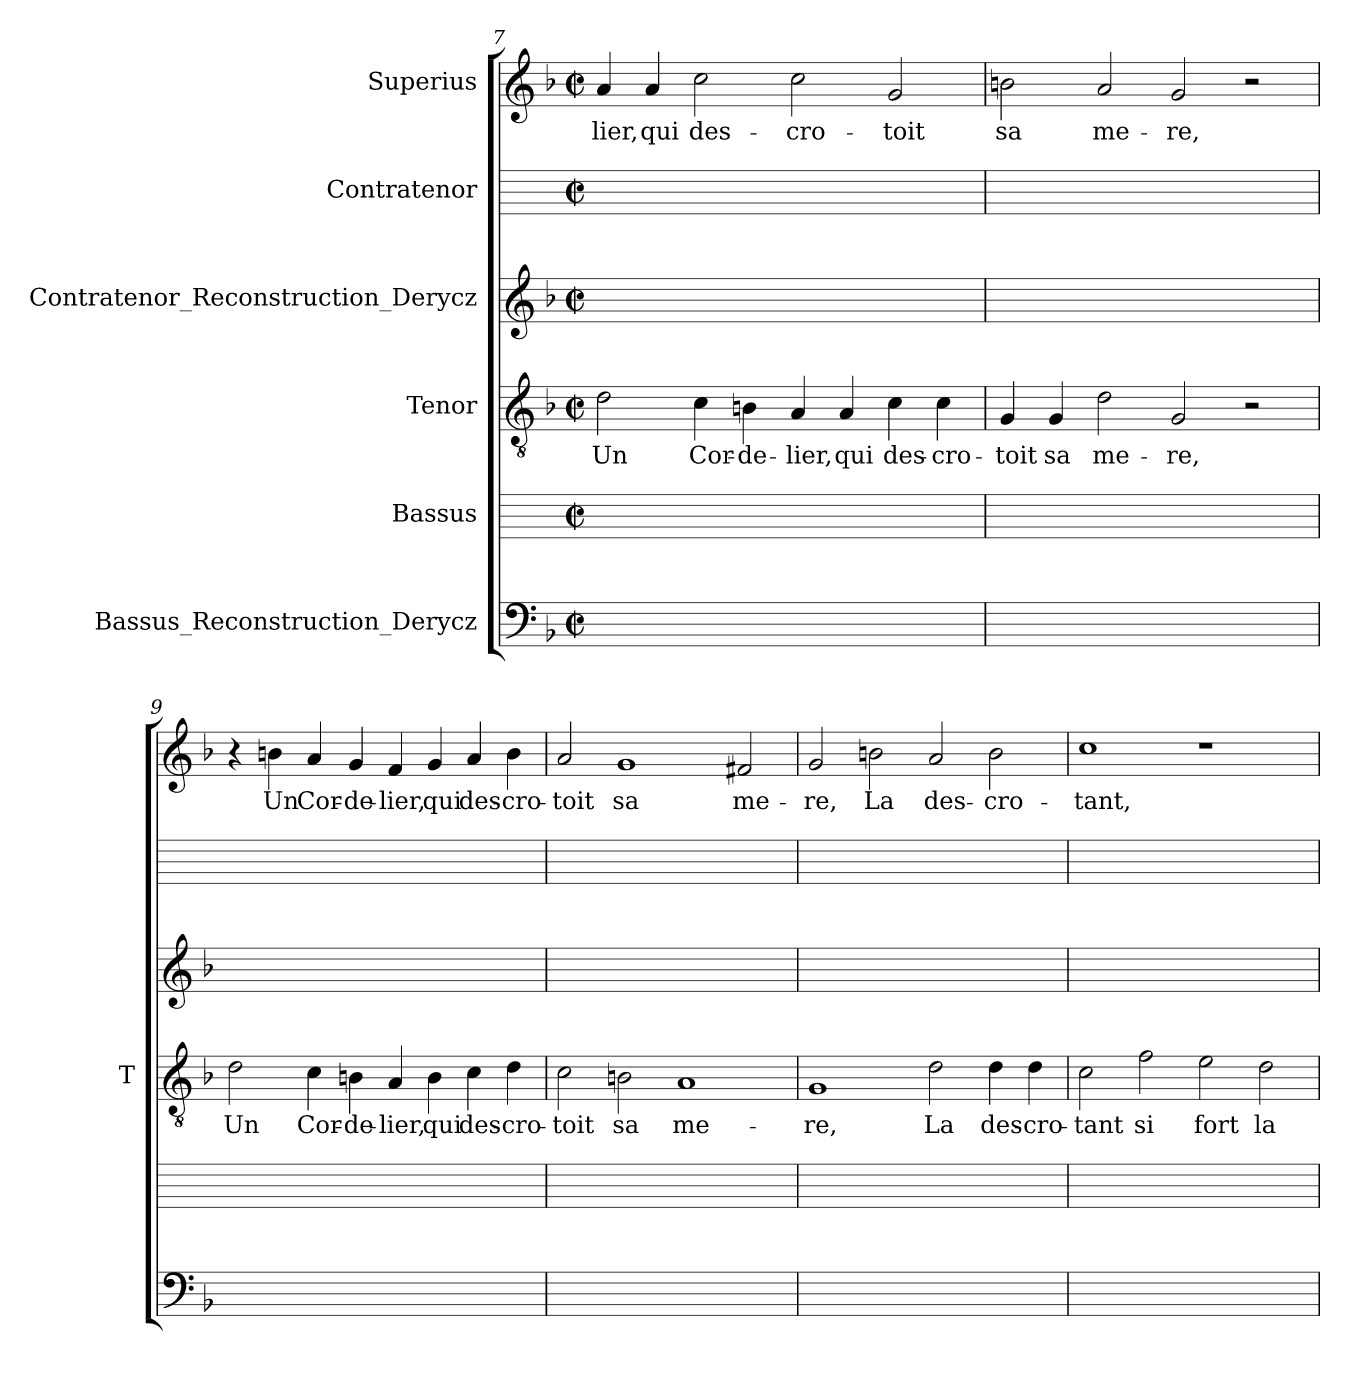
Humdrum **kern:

**kern	**kern	**kern	**text	**kern	**kern	**kern	**text
*part6	*part5	*part4	*part4	*part3	*part2	*part1	*part1
*staff6	*staff5	*staff4	*staff4	*staff3	*staff2	*staff1	*staff1
*I"Bassus_Reconstruction_Derycz	*I"Bassus	*I"Tenor	*	*I"Contratenor_Reconstruction_Derycz	*I"Contratenor	*I"Superius	*
*	*	*I'T	*	*	*	*	*
*clefF4	*	*clefGv2	*	*clefG2	*	*clefG2	*
*k[b-]	*	*k[b-]	*	*k[b-]	*	*k[b-]	*
*F:	*	*F:	*	*F:	*	*F:	*
*M2/2	*M2/2	*M2/2	*	*M2/2	*M2/2	*M2/2	*
*met(c|)	*met(c|)	*met(c|)	*	*met(c|)	*met(c|)	*met(c|)	*
=7	=7	=7	=7	=7	=7	=7	=7
0ryy	0ryy	2d	-Un	0ryy	0ryy	4a	-lier,
.	.	.	.	.	.	4a	-qui
.	.	4c	Cor-	.	.	2cc	des-
.	.	4B	de-	.	.	.	.
.	.	4A	-lier,	.	.	2cc	cro-
.	.	4A	-qui	.	.	.	.
.	.	4c	des-	.	.	2g	-toit
.	.	4c	cro-	.	.	.	.
=8	=8	=8	=8	=8	=8	=8	=8
0ryy	0ryy	4G	-toit	0ryy	0ryy	2b	-sa
.	.	4G	-sa	.	.	.	.
.	.	2d	me-	.	.	2a	me-
.	.	2G	-re,	.	.	2g	-re,
.	.	2r	.	.	.	2r	.
!!LO:PB:g=z
=9	=9	=9	=9	=9	=9	=9	=9
0ryy	0ryy	2d	-Un	0ryy	0ryy	4r	.
.	.	.	.	.	.	4b	-Un
.	.	4c	Cor-	.	.	4a	Cor-
.	.	4B	de-	.	.	4g	de-
.	.	4A	-lier,	.	.	4f	-lier,
.	.	4B	-qui	.	.	4g	-qui
.	.	4c	des-	.	.	4a	des-
.	.	4d	cro-	.	.	4b	cro-
=10	=10	=10	=10	=10	=10	=10	=10
0ryy	0ryy	2c	-toit	0ryy	0ryy	2a	-toit
.	.	2B	-sa	.	.	1g	-sa
.	.	1A	me-	.	.	.	.
.	.	.	.	.	.	2f#X	me-
=11	=11	=11	=11	=11	=11	=11	=11
0ryy	0ryy	1G	-re,	0ryy	0ryy	2g	-re,
.	.	.	.	.	.	2b	-La
.	.	2d	-La	.	.	2a	des-
.	.	4d	des-	.	.	2b	cro-
.	.	4d	cro-	.	.	.	.
=12	=12	=12	=12	=12	=12	=12	=12
0ryy	0ryy	2c	-tant	0ryy	0ryy	1cc	-tant,
.	.	2f	-si	.	.	.	.
.	.	2e	-fort	.	.	1r	.
.	.	2d	-la	.	.	.	.
=	=	=	=	=	=	=	=
*-	*-	*-	*-	*-	*-	*-	*-
